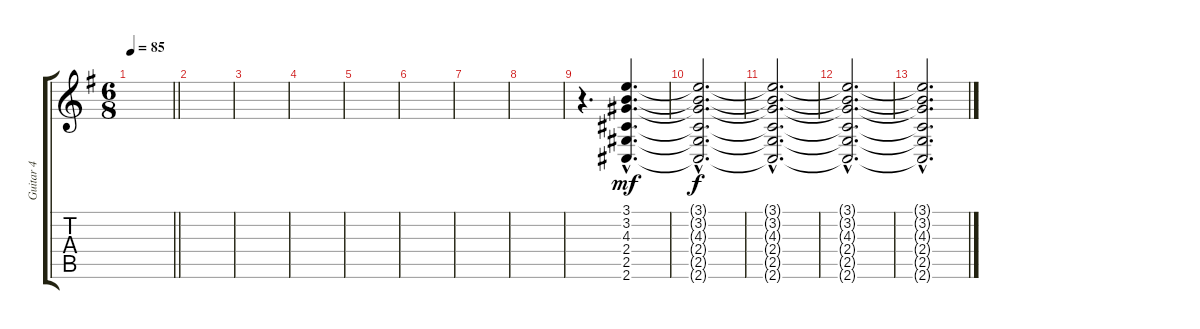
\track ("Guitar 4" "Guitar 4") {instrument distortionguitar}
\staff {score tabs}
\tuning (Db4 Ab3 E3 B2 Gb2 B1) {hide}
\ts (6 8)
\tempo 85
\clef g2
\barLineRight lightlight
\ks eminor
|
|
|
|
|
|
|
|
r.4{d} (3.1{hac} 3.2{hac} 4.3{hac} 2.4{hac} 2.5{hac} 2.6{hac}).4{d dy mf} |
(3.1{hac t} 3.2{hac t} 4.3{hac t} 2.4{hac t} 2.5{hac t} 2.6{hac t}).2{d dy f volume 0} |
(3.1{hac t} 3.2{hac t} 4.3{hac t} 2.4{hac t} 2.5{hac t} 2.6{hac t}).2{d} |
(3.1{hac t} 3.2{hac t} 4.3{hac t} 2.4{hac t} 2.5{hac t} 2.6{hac t}).2{d} |
(3.1{hac t} 3.2{hac t} 4.3{hac t} 2.4{hac t} 2.5{hac t} 2.6{hac t}).2{d}
